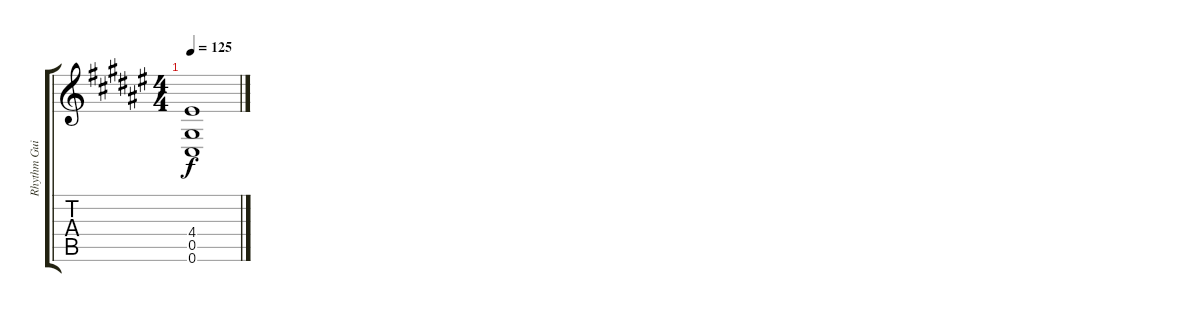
\track ("Rhythm Guitar" "Rhythm Gui") {instrument distortionguitar}
\staff {score tabs}
\tuning (Eb4 Bb3 Gb3 Db3 Ab2 Db2) {hide}
\ts (4 4)
\tempo 125
\clef g2
\ks d#minor
(4.4{t} 0.5{t} 0.6{t}).1{dy f}
